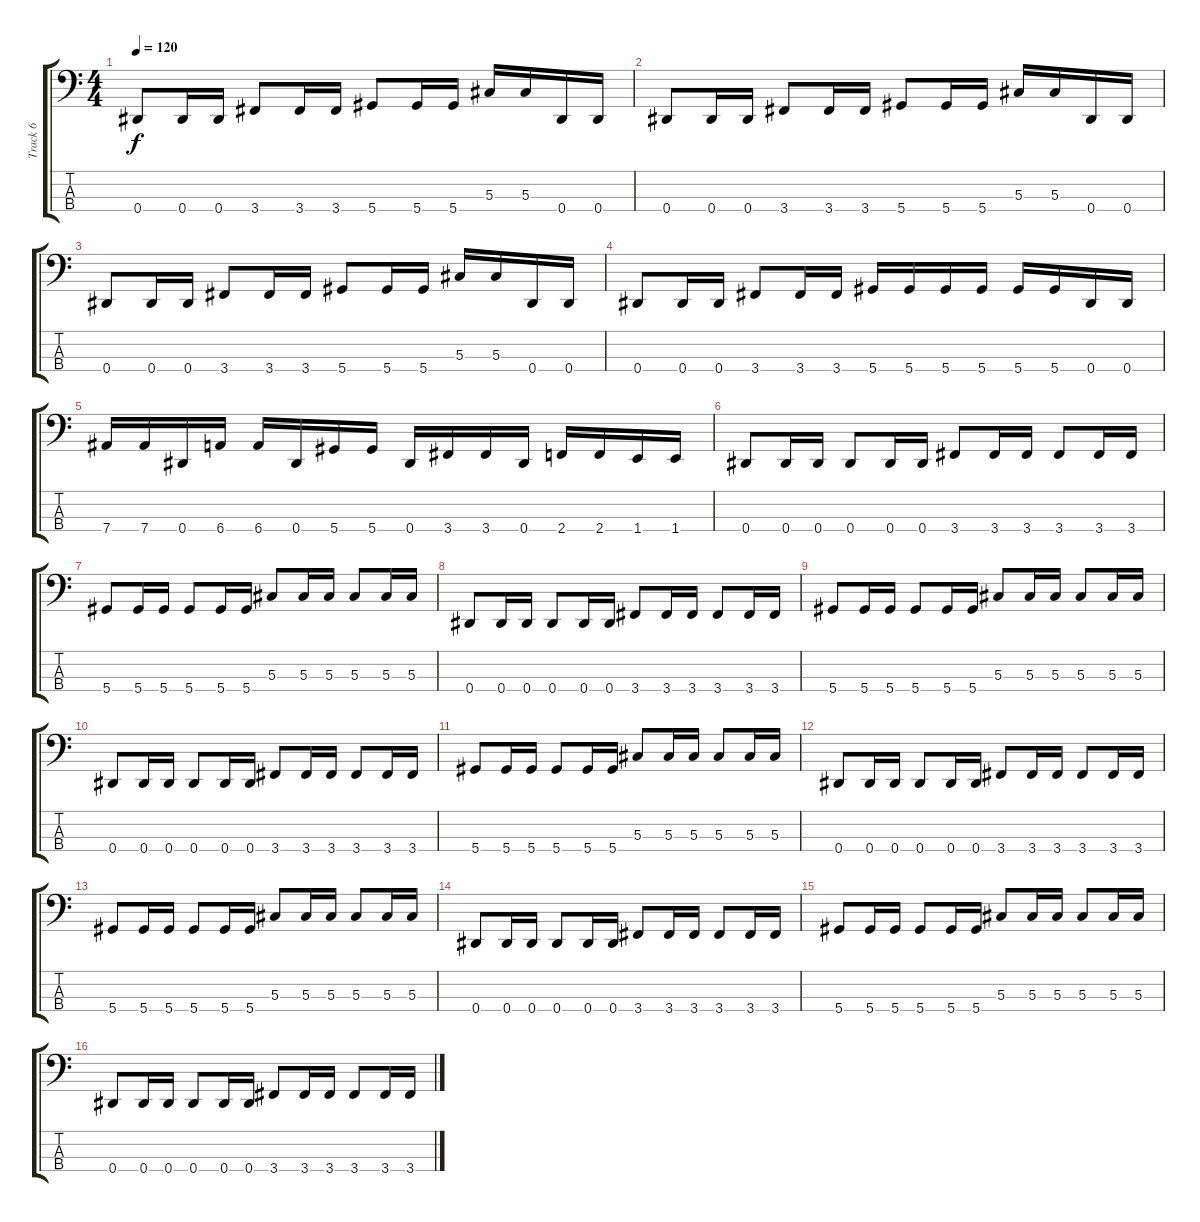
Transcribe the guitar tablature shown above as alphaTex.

\track ("Track 6" "Track 6") {instrument electricbassfinger}
\staff {score tabs}
\tuning (Gb2 Db2 Ab1 Eb1) {hide}
\ts (4 4)
\tempo 120
\clef f4
\ks c
0.4.8{dy f} 0.4.16 0.4.16 3.4.8 3.4.16 3.4.16 5.4.8 5.4.16 5.4.16 5.3.16 5.3.16 0.4.16 0.4.16 |
0.4.8 0.4.16 0.4.16 3.4.8 3.4.16 3.4.16 5.4.8 5.4.16 5.4.16 5.3.16 5.3.16 0.4.16 0.4.16 |
0.4.8 0.4.16 0.4.16 3.4.8 3.4.16 3.4.16 5.4.8 5.4.16 5.4.16 5.3.16 5.3.16 0.4.16 0.4.16 |
0.4.8 0.4.16 0.4.16 3.4.8 3.4.16 3.4.16 5.4.16 5.4.16 5.4.16 5.4.16 5.4.16 5.4.16 0.4.16 0.4.16 |
7.4.16 7.4.16 0.4.16 6.4.16 6.4.16 0.4.16 5.4.16 5.4.16 0.4.16 3.4.16 3.4.16 0.4.16 2.4.16 2.4.16 1.4.16 1.4.16 |
0.4.8 0.4.16 0.4.16 0.4.8 0.4.16 0.4.16 3.4.8 3.4.16 3.4.16 3.4.8 3.4.16 3.4.16 |
5.4.8 5.4.16 5.4.16 5.4.8 5.4.16 5.4.16 5.3.8 5.3.16 5.3.16 5.3.8 5.3.16 5.3.16 |
0.4.8 0.4.16 0.4.16 0.4.8 0.4.16 0.4.16 3.4.8 3.4.16 3.4.16 3.4.8 3.4.16 3.4.16 |
5.4.8 5.4.16 5.4.16 5.4.8 5.4.16 5.4.16 5.3.8 5.3.16 5.3.16 5.3.8 5.3.16 5.3.16 |
0.4.8 0.4.16 0.4.16 0.4.8 0.4.16 0.4.16 3.4.8 3.4.16 3.4.16 3.4.8 3.4.16 3.4.16 |
5.4.8 5.4.16 5.4.16 5.4.8 5.4.16 5.4.16 5.3.8 5.3.16 5.3.16 5.3.8 5.3.16 5.3.16 |
0.4.8 0.4.16 0.4.16 0.4.8 0.4.16 0.4.16 3.4.8 3.4.16 3.4.16 3.4.8 3.4.16 3.4.16 |
5.4.8 5.4.16 5.4.16 5.4.8 5.4.16 5.4.16 5.3.8 5.3.16 5.3.16 5.3.8 5.3.16 5.3.16 |
0.4.8 0.4.16 0.4.16 0.4.8 0.4.16 0.4.16 3.4.8 3.4.16 3.4.16 3.4.8 3.4.16 3.4.16 |
5.4.8 5.4.16 5.4.16 5.4.8 5.4.16 5.4.16 5.3.8 5.3.16 5.3.16 5.3.8 5.3.16 5.3.16 |
0.4.8 0.4.16 0.4.16 0.4.8 0.4.16 0.4.16 3.4.8 3.4.16 3.4.16 3.4.8 3.4.16 3.4.16
